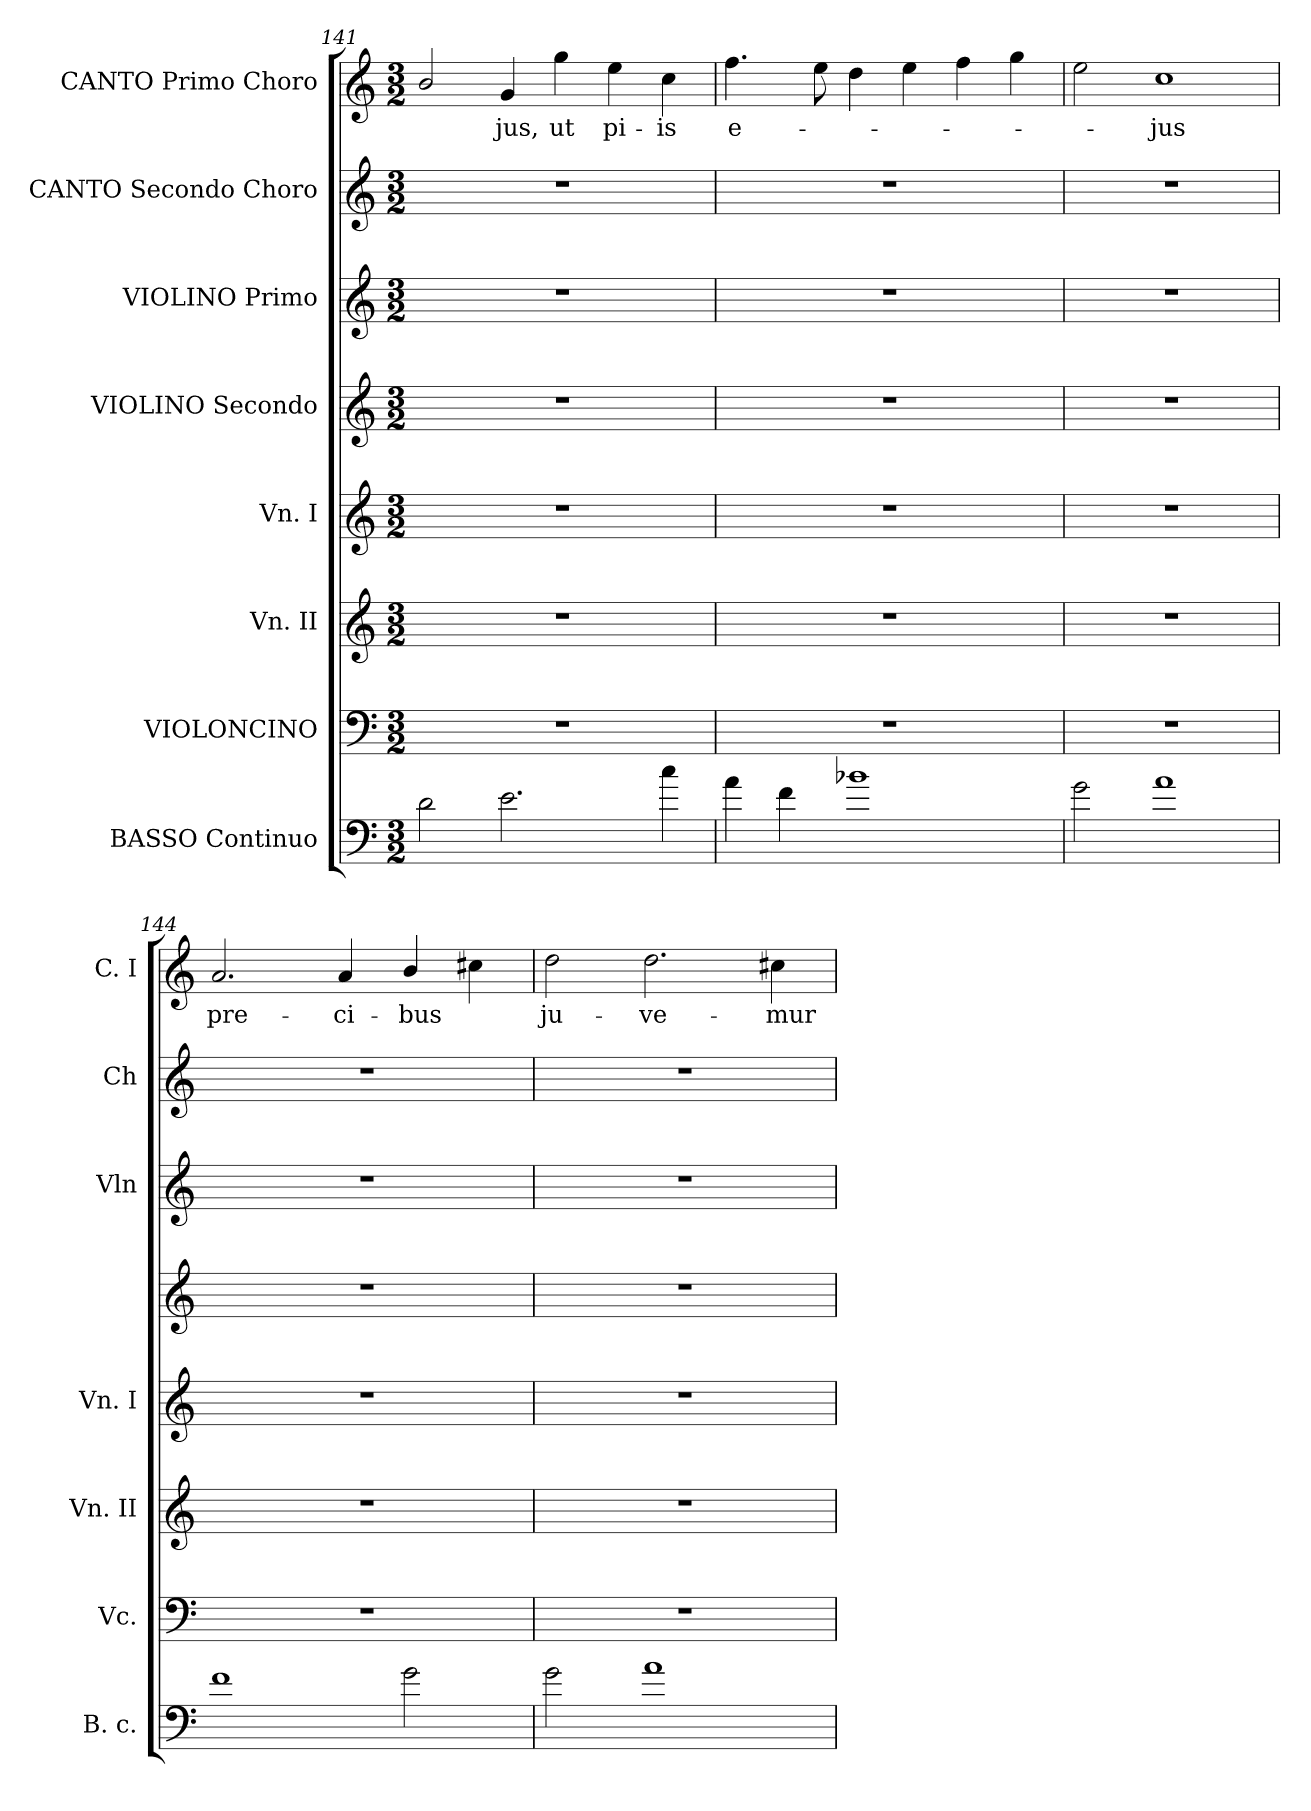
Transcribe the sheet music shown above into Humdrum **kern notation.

**kern	**kern	**kern	**kern	**kern	**kern	**kern	**kern	**text
*part8	*part7	*part6	*part5	*part4	*part3	*part2	*part1	*part1
*staff8	*staff7	*staff6	*staff5	*staff4	*staff3	*staff2	*staff1	*staff1
*I"BASSO Continuo	*I"VIOLONCINO	*I"Vn. II	*I"Vn. I	*I"VIOLINO Secondo	*I"VIOLINO Primo	*I"CANTO Secondo Choro	*I"CANTO Primo Choro	*
*I'B. c.	*I'Vc.	*I'Vn. II	*I'Vn. I	*	*I'Vln	*I'Ch	*I'C. I	*
*clefF4	*clefF4	*clefG2	*clefG2	*clefG2	*clefG2	*clefG2	*clefG2	*
*ITrd7c12	*	*	*	*	*	*	*	*
*k[]	*k[]	*k[]	*k[]	*k[]	*k[]	*k[]	*k[]	*
*C:	*C:	*C:	*C:	*C:	*C:	*C:	*C:	*
*M3/2	*M3/2	*M3/2	*M3/2	*M3/2	*M3/2	*M3/2	*M3/2	*
=141	=141	=141	=141	=141	=141	=141	=141	=141
2D\	1.r	1.r	1.r	1.r	1.r	1.r	2b/	.
!	!	!	!	!	!	!	!	!LO:LY:b
2.E\	.	.	.	.	.	.	4g/	-jus,
!	!	!	!	!	!	!	!	!LO:LY:b
.	.	.	.	.	.	.	4gg\	ut
!	!	!	!	!	!	!	!	!LO:LY:b
.	.	.	.	.	.	.	4ee\	pi-
!	!	!	!	!	!	!	!	!LO:LY:b
4c\	.	.	.	.	.	.	4cc\	-is
=142	=142	=142	=142	=142	=142	=142	=142	=142
!	!	!	!	!	!	!	!	!LO:LY:b:rj
4A\	1.r	1.r	1.r	1.r	1.r	1.r	4.ff\	e-
4F\	.	.	.	.	.	.	.	.
.	.	.	.	.	.	.	8ee\	.
1B-X	.	.	.	.	.	.	4dd\	.
.	.	.	.	.	.	.	4ee\	.
.	.	.	.	.	.	.	4ff\	.
.	.	.	.	.	.	.	4gg\	.
=143	=143	=143	=143	=143	=143	=143	=143	=143
2G\	1.r	1.r	1.r	1.r	1.r	1.r	2ee\	.
!	!	!	!	!	!	!	!	!LO:LY:b
1A	.	.	.	.	.	.	1cc	-jus
=144	=144	=144	=144	=144	=144	=144	=144	=144
!	!	!	!	!	!	!	!	!LO:LY:b
1F	1.r	1.r	1.r	1.r	1.r	1.r	2.a/	pre-
!	!	!	!	!	!	!	!	!LO:LY:b
.	.	.	.	.	.	.	4a/	-ci-
!	!	!	!	!	!	!	!	!LO:LY:b
2G\	.	.	.	.	.	.	4b/	-bus
.	.	.	.	.	.	.	4cc#X\	.
!!LO:PB:g=z
=145	=145	=145	=145	=145	=145	=145	=145	=145
!	!	!	!	!	!	!	!	!LO:LY:b
2G\	1.r	1.r	1.r	1.r	1.r	1.r	2dd\	ju-
!	!	!	!	!	!	!	!	!LO:LY:b
1A	.	.	.	.	.	.	2.dd\	-ve-
!	!	!	!	!	!	!	!	!LO:LY:b
.	.	.	.	.	.	.	4cc#X\	-mur
=	=	=	=	=	=	=	=	=
*-	*-	*-	*-	*-	*-	*-	*-	*-
